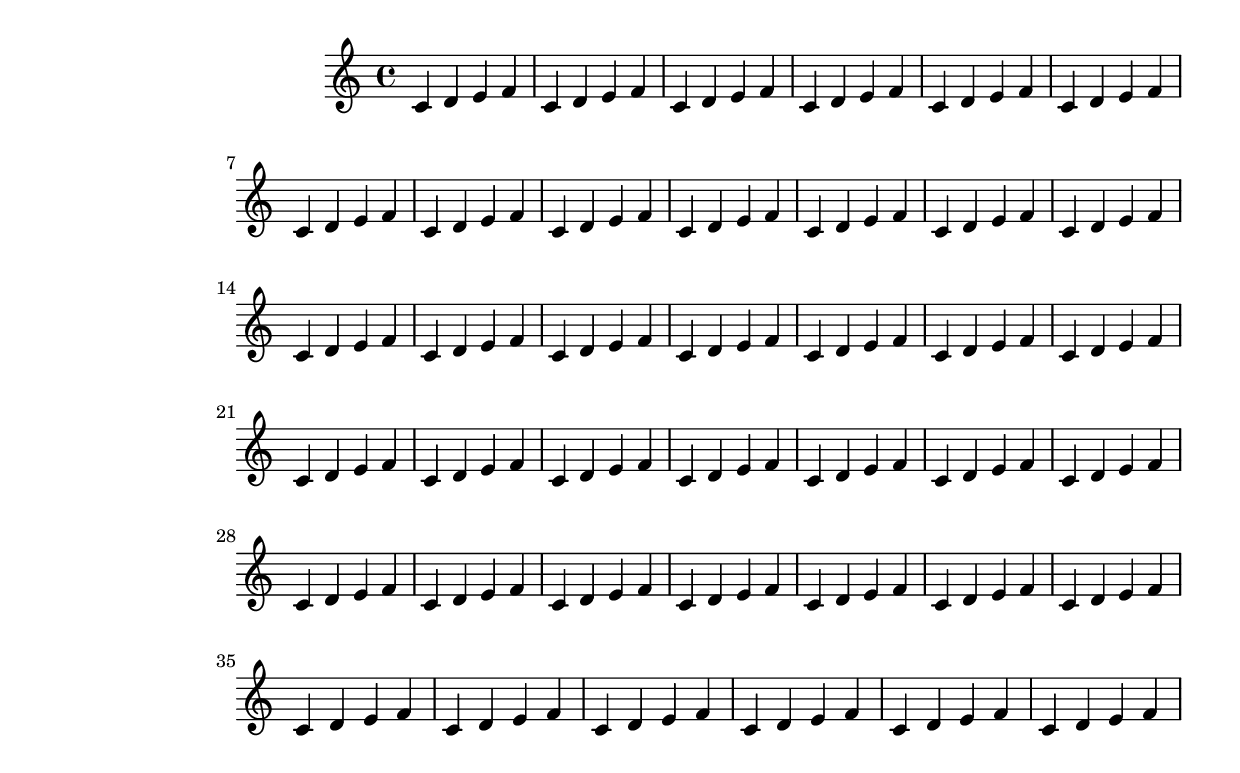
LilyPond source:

\version "2.16.0"

\header {
  texidoc = "Here only left-margin is given, right-margin will remain default."
}

someNotes = \relative c' { \repeat unfold 40 { c4 d e f } }

\paper {
  #(set-paper-size (ly:get-option 'paper-size))
  left-margin = 40 \mm
}

\book {
  \score { \someNotes }
}
